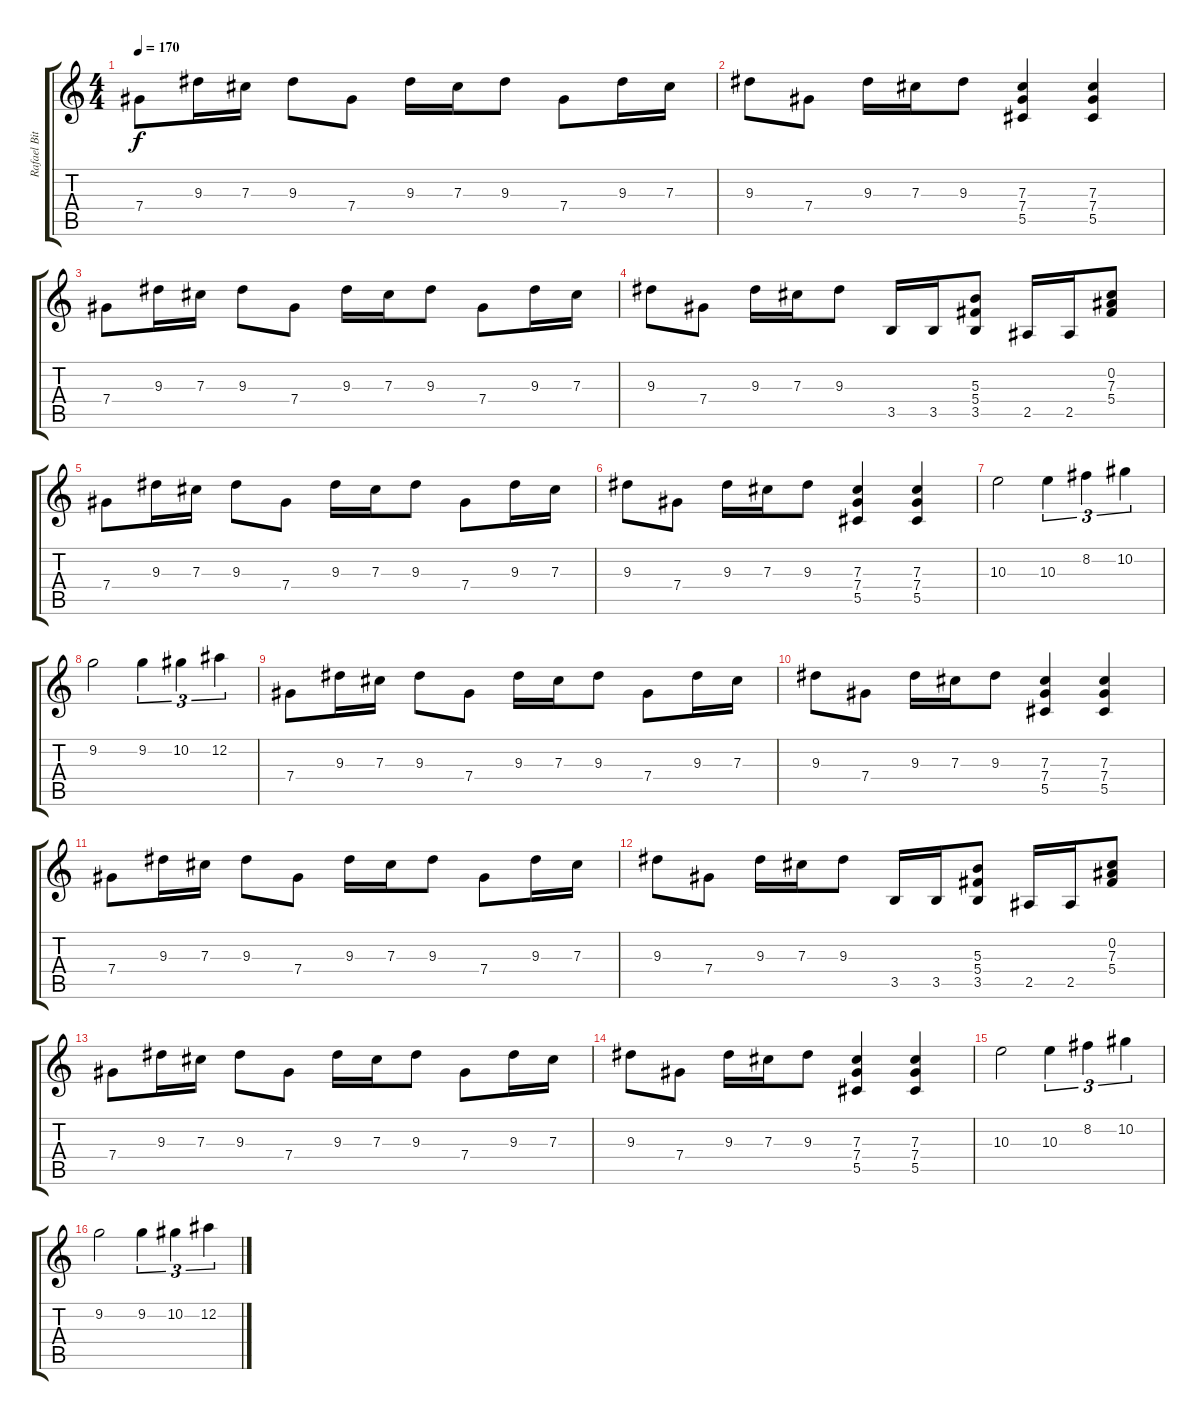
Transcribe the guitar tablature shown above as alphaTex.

\track ("Rafael Bittencourt" "Rafael Bit") {instrument distortionguitar}
\staff {score tabs}
\tuning (Eb4 Bb3 Gb3 Db3 Ab2 Eb2) {hide}
\ts (4 4)
\tempo 170
\clef g2
\ks c
7.4.8{dy f instrument distortionguitar} 9.3.16 7.3.16 9.3.8 7.4.8 9.3.16 7.3.16 9.3.8 7.4.8 9.3.16 7.3.16 |
9.3.8 7.4.8 9.3.16 7.3.16 9.3.8 (7.3 7.4 5.5).4 (7.3 7.4 5.5).4 |
7.4.8 9.3.16 7.3.16 9.3.8 7.4.8 9.3.16 7.3.16 9.3.8 7.4.8 9.3.16 7.3.16 |
9.3.8 7.4.8 9.3.16 7.3.16 9.3.8 3.5.16 3.5.16 (5.3 5.4 3.5).8 2.5.16 2.5.16 (0.2 7.3 5.4).8 |
7.4.8 9.3.16 7.3.16 9.3.8 7.4.8 9.3.16 7.3.16 9.3.8 7.4.8 9.3.16 7.3.16 |
9.3.8 7.4.8 9.3.16 7.3.16 9.3.8 (7.3 7.4 5.5).4 (7.3 7.4 5.5).4 |
10.3.2 10.3.4{tu (3 2)} 8.2.4{tu (3 2)} 10.2.4{tu (3 2)} |
9.2.2 9.2.4{tu (3 2)} 10.2.4{tu (3 2)} 12.2.4{tu (3 2)} |
7.4.8 9.3.16 7.3.16 9.3.8 7.4.8 9.3.16 7.3.16 9.3.8 7.4.8 9.3.16 7.3.16 |
9.3.8 7.4.8 9.3.16 7.3.16 9.3.8 (7.3 7.4 5.5).4 (7.3 7.4 5.5).4 |
7.4.8 9.3.16 7.3.16 9.3.8 7.4.8 9.3.16 7.3.16 9.3.8 7.4.8 9.3.16 7.3.16 |
9.3.8 7.4.8 9.3.16 7.3.16 9.3.8 3.5.16 3.5.16 (5.3 5.4 3.5).8 2.5.16 2.5.16 (0.2 7.3 5.4).8 |
7.4.8 9.3.16 7.3.16 9.3.8 7.4.8 9.3.16 7.3.16 9.3.8 7.4.8 9.3.16 7.3.16 |
9.3.8 7.4.8 9.3.16 7.3.16 9.3.8 (7.3 7.4 5.5).4 (7.3 7.4 5.5).4 |
10.3.2 10.3.4{tu (3 2)} 8.2.4{tu (3 2)} 10.2.4{tu (3 2)} |
9.2.2 9.2.4{tu (3 2)} 10.2.4{tu (3 2)} 12.2.4{tu (3 2)}
